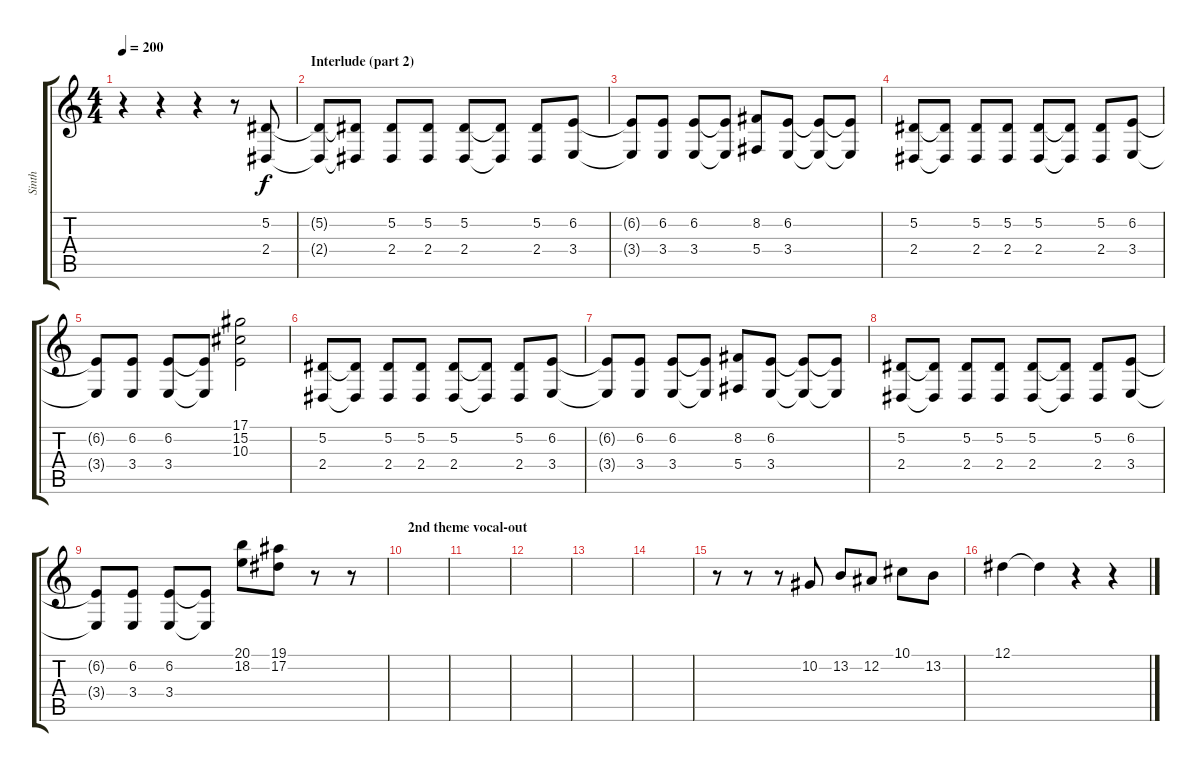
\track ("Sinth" "Sinth") {instrument stringensemble1}
\staff {score tabs}
\tuning (Eb4 Bb3 Gb3 Db3 Ab2 Eb2) {hide}
\ts (4 4)
\tempo 200
\clef g2
\ks c
r.4{dy f} r.4 r.4 r.8 (5.2 2.4).8 |
\section ("" "Interlude (part 2)")
(5.2{t} 2.4{t}).8 (5.2{t} 2.4{t}).8 (5.2 2.4).8 (5.2 2.4).8 (5.2 2.4).8 (5.2{t} 2.4{t}).8 (5.2 2.4).8 (6.2 3.4).8 |
(6.2{t} 3.4{t}).8 (6.2 3.4).8 (6.2 3.4).8 (6.2{t} 3.4{t}).8 (8.2 5.4).8 (6.2 3.4).8 (6.2{t} 3.4{t}).8 (6.2{t} 3.4{t}).8 |
(5.2 2.4).8 (5.2{t} 2.4{t}).8 (5.2 2.4).8 (5.2 2.4).8 (5.2 2.4).8 (5.2{t} 2.4{t}).8 (5.2 2.4).8 (6.2 3.4).8 |
(6.2{t} 3.4{t}).8 (6.2 3.4).8 (6.2 3.4).8 (6.2{t} 3.4{t}).8 (17.1 15.2 10.3).2 |
(5.2 2.4).8 (5.2{t} 2.4{t}).8 (5.2 2.4).8 (5.2 2.4).8 (5.2 2.4).8 (5.2{t} 2.4{t}).8 (5.2 2.4).8 (6.2 3.4).8 |
(6.2{t} 3.4{t}).8 (6.2 3.4).8 (6.2 3.4).8 (6.2{t} 3.4{t}).8 (8.2 5.4).8 (6.2 3.4).8 (6.2{t} 3.4{t}).8 (6.2{t} 3.4{t}).8 |
(5.2 2.4).8 (5.2{t} 2.4{t}).8 (5.2 2.4).8 (5.2 2.4).8 (5.2 2.4).8 (5.2{t} 2.4{t}).8 (5.2 2.4).8 (6.2 3.4).8 |
(6.2{t} 3.4{t}).8 (6.2 3.4).8 (6.2 3.4).8 (6.2{t} 3.4{t}).8 (20.1 18.2).8 (19.1 17.2).8 r.8 r.8 |
\section ("" "2nd theme vocal-out")
|
|
|
|
|
r.8 r.8 r.8 10.2.8 13.2.8 12.2.8 10.1.8 13.2.8 |
12.1.4 12.1{t}.4 r.4 r.4
